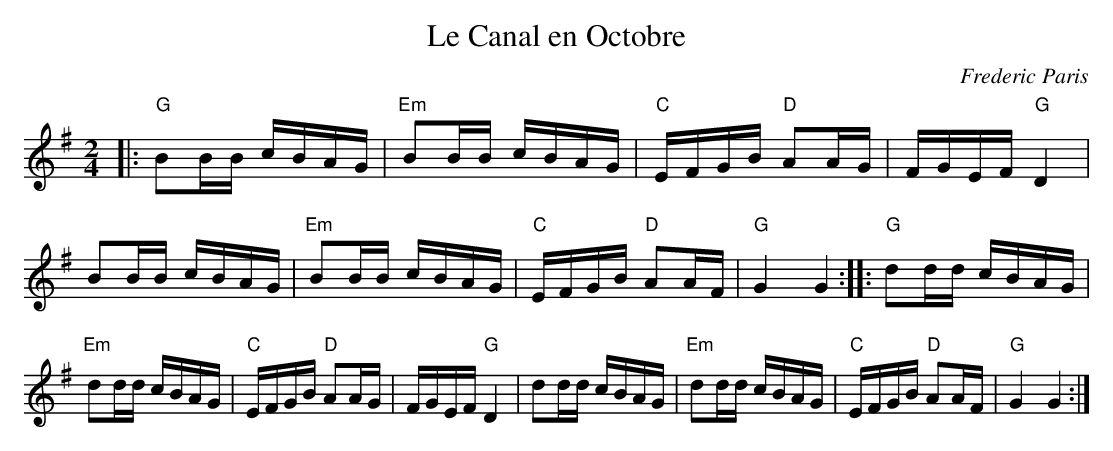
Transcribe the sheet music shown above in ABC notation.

X:1
T:Canal en Octobre, Le
C:Frederic Paris
E:12
L:1/16
M:2/4
K:G major
|:"G"B2BB cBAG|"Em"B2BB cBAG|"C"EFGB "D"A2AG|FGEF "G"D4|\
B2BB cBAG|"Em"B2BB cBAG|"C"EFGB "D"A2AF|"G"G4 G4::\
"G"d2dd cBAG|"Em"d2dd cBAG|"C"EFGB "D"A2AG|FGEF "G"D4|\
d2dd cBAG|"Em"d2dd cBAG|"C"EFGB "D"A2AF|"G"G4 G4:|**
